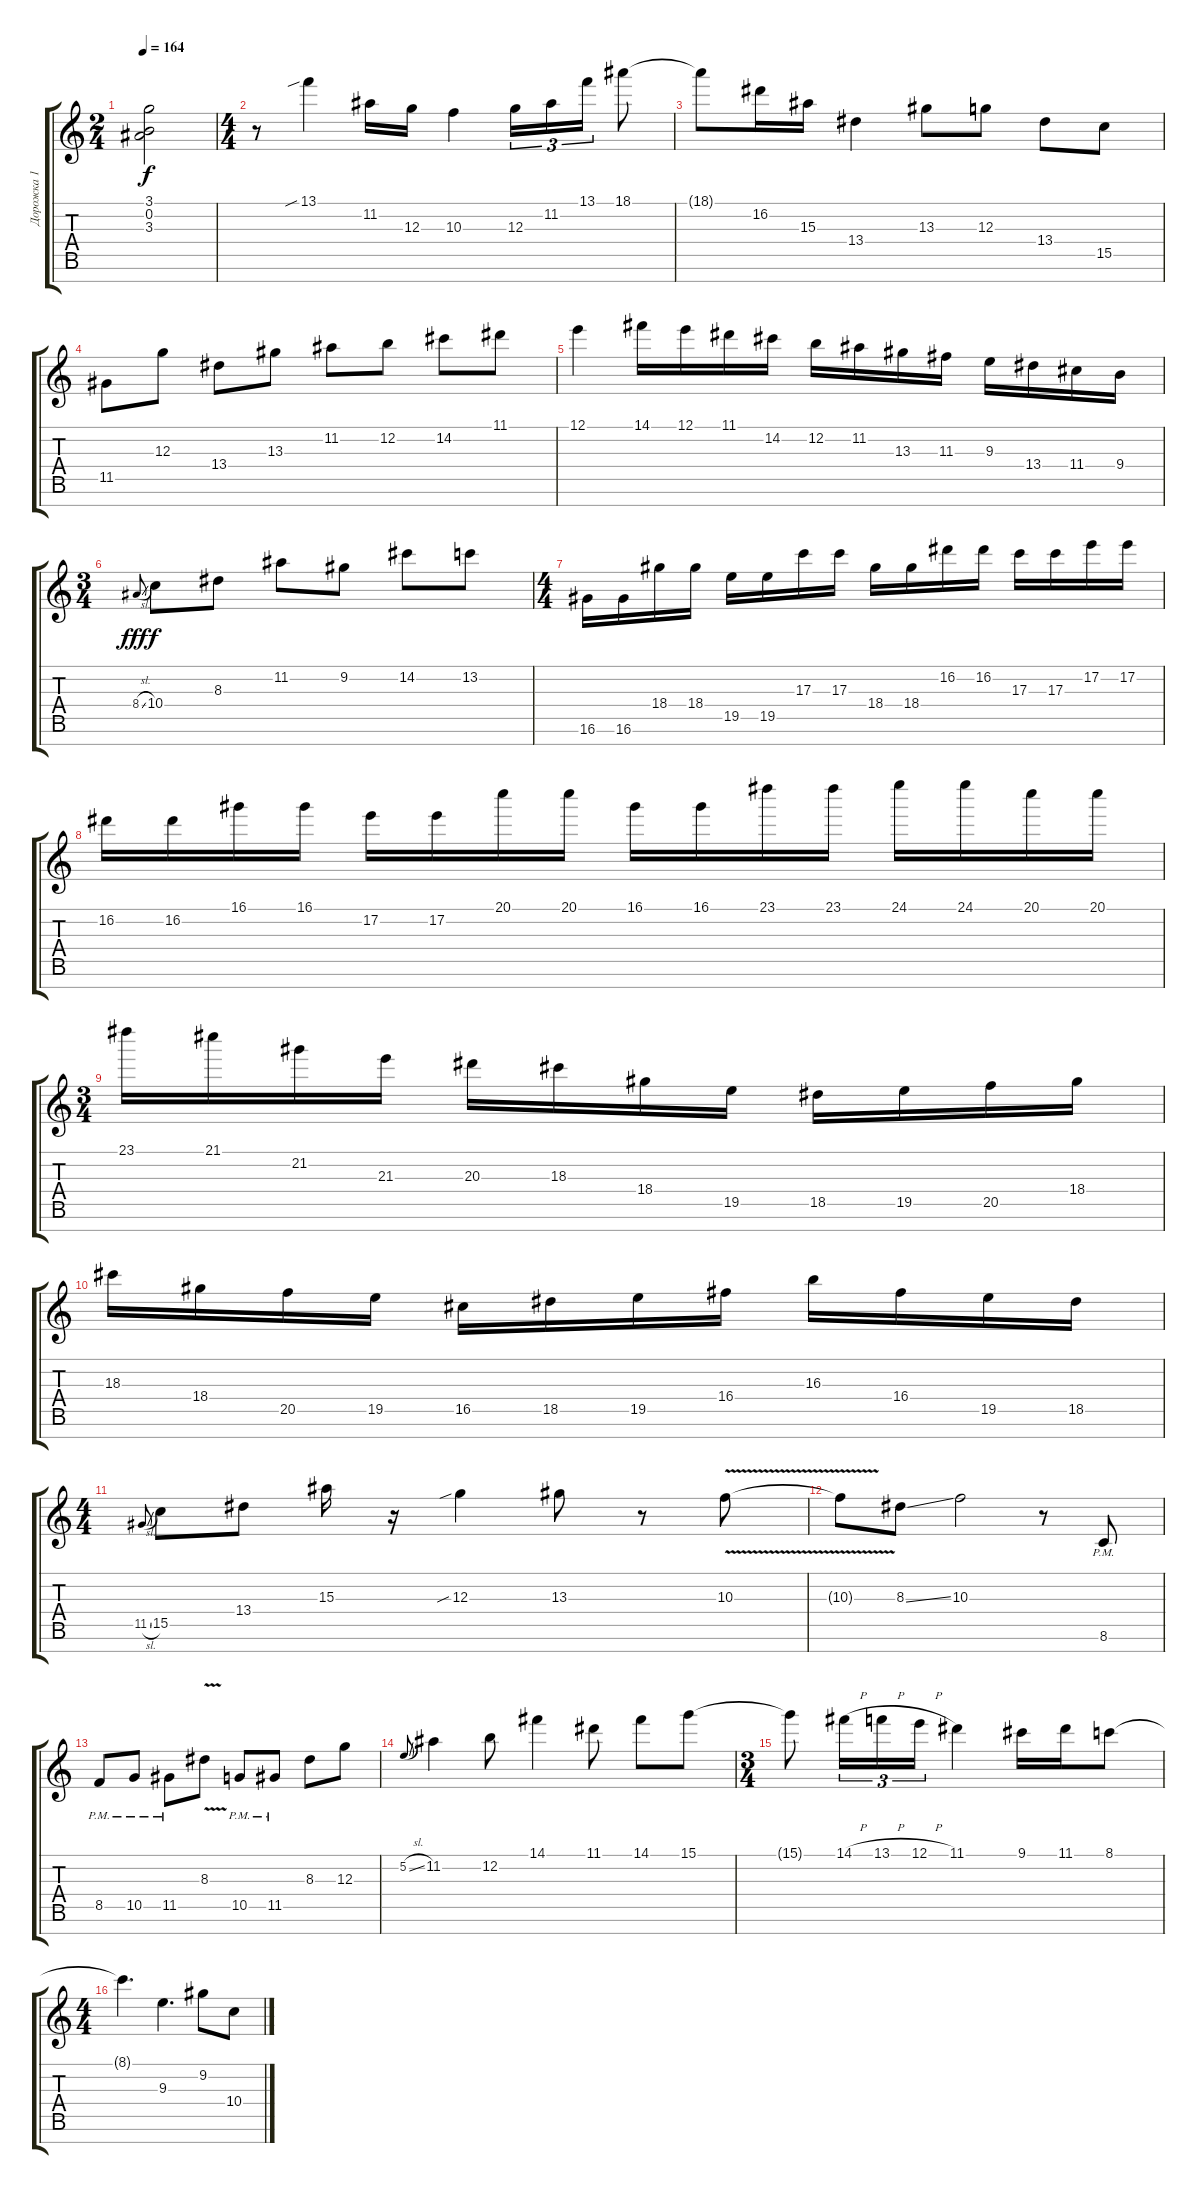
\track ("Дорожка 1" "Дорожка 1") {instrument electricguitarjazz}
\staff {score tabs}
\tuning (E4 B3 G3 D3 A2 E2 B1) {hide}
\ts (2 4)
\tempo 164
\clef g2
\ks c
(3.1{t} 0.2{t} 3.3{t}).2{dy f} |
\ts (4 4)
r.8{volume 16 instrument distortionguitar} 13.1{sib}.4 11.2.16 12.3.16 10.3.4 12.3.16{tu (3 2)} 11.2.16{tu (3 2)} 13.1.16{tu (3 2)} 18.1.8 |
18.1{t}.8 16.2.16 15.3.16 13.4.4 13.3.8 12.3.8 13.4.8 15.5.8 |
11.5.8 12.3.8 13.4.8 13.3.8 11.2.8 12.2.8 14.2.8 11.1.8 |
12.1.4 14.1.16 12.1.16 11.1.16 14.2.16 12.2.16 11.2.16 13.3.16 11.3.16 9.3.16 13.4.16 11.4.16 9.4.16 |
\ts (3 4)
8.4{sl}.8{gr onbeat dy fff} 10.4.8{dy f} 8.3.8 11.2.8 9.2.8 14.2.8 13.2.8 |
\ts (4 4)
16.6.16 16.6.16 18.4.16 18.4.16 19.5.16 19.5.16 17.3.16 17.3.16 18.4.16 18.4.16 16.2.16 16.2.16 17.3.16 17.3.16 17.2.16 17.2.16 |
16.2.16 16.2.16 16.1.16 16.1.16 17.2.16 17.2.16 20.1.16 20.1.16 16.1.16 16.1.16 23.1.16 23.1.16 24.1.16 24.1.16 20.1.16 20.1.16 |
\ts (3 4)
23.1.16 21.1.16 21.2.16 21.3.16 20.3.16 18.3.16 18.4.16 19.5.16 18.5.16 19.5.16 20.5.16 18.4.16 |
18.3.16 18.4.16 20.5.16 19.5.16 16.5.16 18.5.16 19.5.16 16.4.16 16.3.16 16.4.16 19.5.16 18.5.16 |
\ts (4 4)
11.5{sl}.8{gr onbeat} 15.5.8 13.4.8 15.3.16 r.16 12.3{sib}.4 13.3.8 r.8 10.3{v}.8 |
10.3{t}.8 8.3{ss}.8 10.3.2 r.8 8.6{pm}.8 |
8.5{pm}.8 10.5{pm}.8 11.5{pm}.8 8.3{v}.8 10.5{pm}.8 11.5{pm}.8 8.3.8 12.3.8 |
5.2{sl}.8{gr onbeat} 11.2.4 12.2.8 14.1.4 11.1.8 14.1.8 15.1.8 |
\ts (3 4)
15.1{t}.8 14.1{h}.16{tu (3 2)} 13.1{h}.16{tu (3 2)} 12.1{h}.16{tu (3 2)} 11.1.4 9.1.16 11.1.16 8.1.8 |
\ts (4 4)
8.1{t}.4{d} 9.3.4{d} 9.2.8 10.4.8
